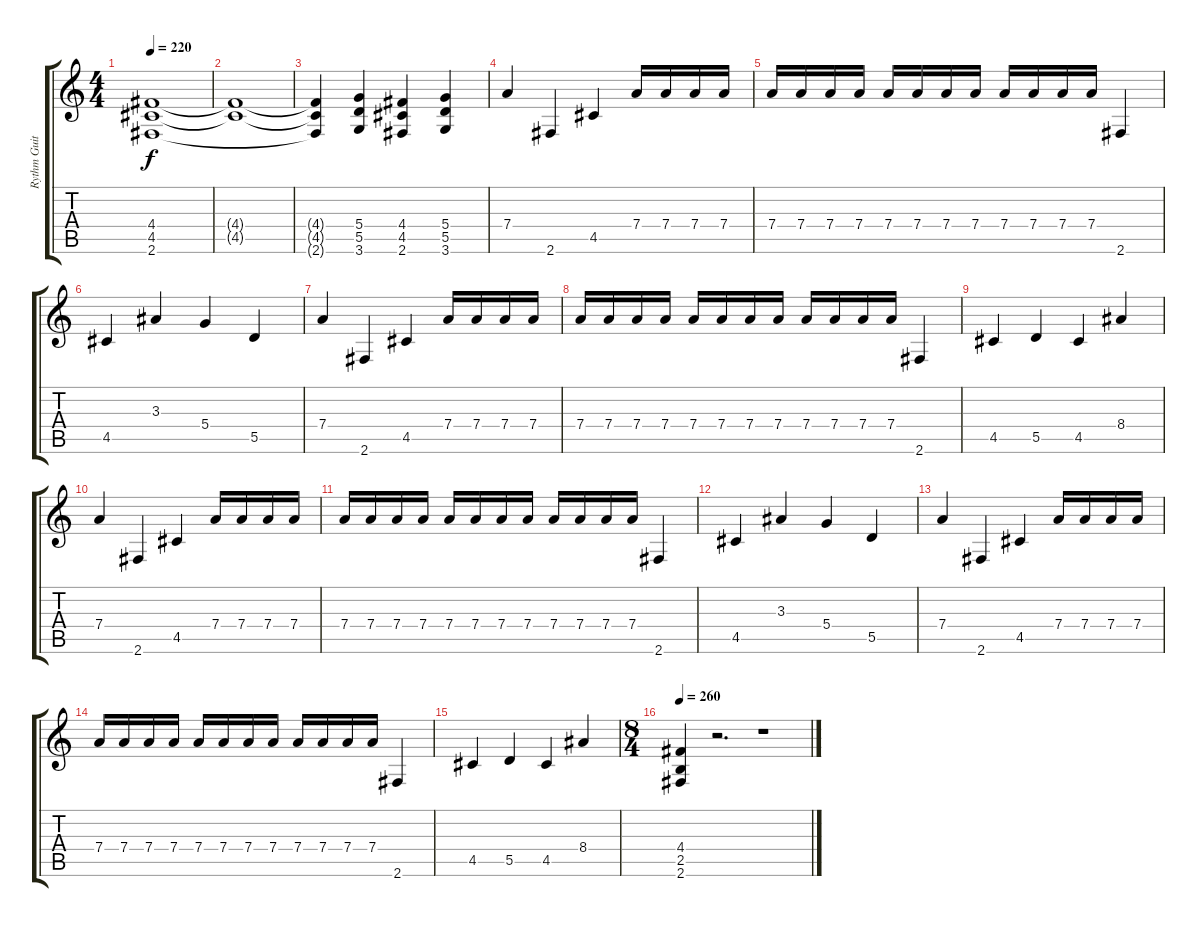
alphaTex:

\track ("Rythm Guitar - > Silenoz" "Rythm Guit") {instrument distortionguitar}
\staff {score tabs}
\tuning (E4 B3 G3 D3 A2 E2) {hide}
\ts (4 4)
\tempo 220
\clef g2
\ks c
(4.4 4.5 2.6).1{dy f} |
(4.4{t} 4.5{t}).1 |
(4.4{t} 4.5{t} 2.6{t}).4 (5.4 5.5 3.6).4 (4.4 4.5 2.6).4 (5.4 5.5 3.6).4 |
7.4.4 2.6.4 4.5.4 7.4.16 7.4.16 7.4.16 7.4.16 |
7.4.16 7.4.16 7.4.16 7.4.16 7.4.16 7.4.16 7.4.16 7.4.16 7.4.16 7.4.16 7.4.16 7.4.16 2.6.4 |
4.5.4 3.3.4 5.4.4 5.5.4 |
7.4.4 2.6.4 4.5.4 7.4.16 7.4.16 7.4.16 7.4.16 |
7.4.16 7.4.16 7.4.16 7.4.16 7.4.16 7.4.16 7.4.16 7.4.16 7.4.16 7.4.16 7.4.16 7.4.16 2.6.4 |
4.5.4 5.5.4 4.5.4 8.4.4 |
7.4.4 2.6.4 4.5.4 7.4.16 7.4.16 7.4.16 7.4.16 |
7.4.16 7.4.16 7.4.16 7.4.16 7.4.16 7.4.16 7.4.16 7.4.16 7.4.16 7.4.16 7.4.16 7.4.16 2.6.4 |
4.5.4 3.3.4 5.4.4 5.5.4 |
7.4.4 2.6.4 4.5.4 7.4.16 7.4.16 7.4.16 7.4.16 |
7.4.16 7.4.16 7.4.16 7.4.16 7.4.16 7.4.16 7.4.16 7.4.16 7.4.16 7.4.16 7.4.16 7.4.16 2.6.4 |
4.5.4 5.5.4 4.5.4 8.4.4 |
\ts (8 4)
\tempo 260
(4.4 2.5 2.6).4 r.2{d} r.1
